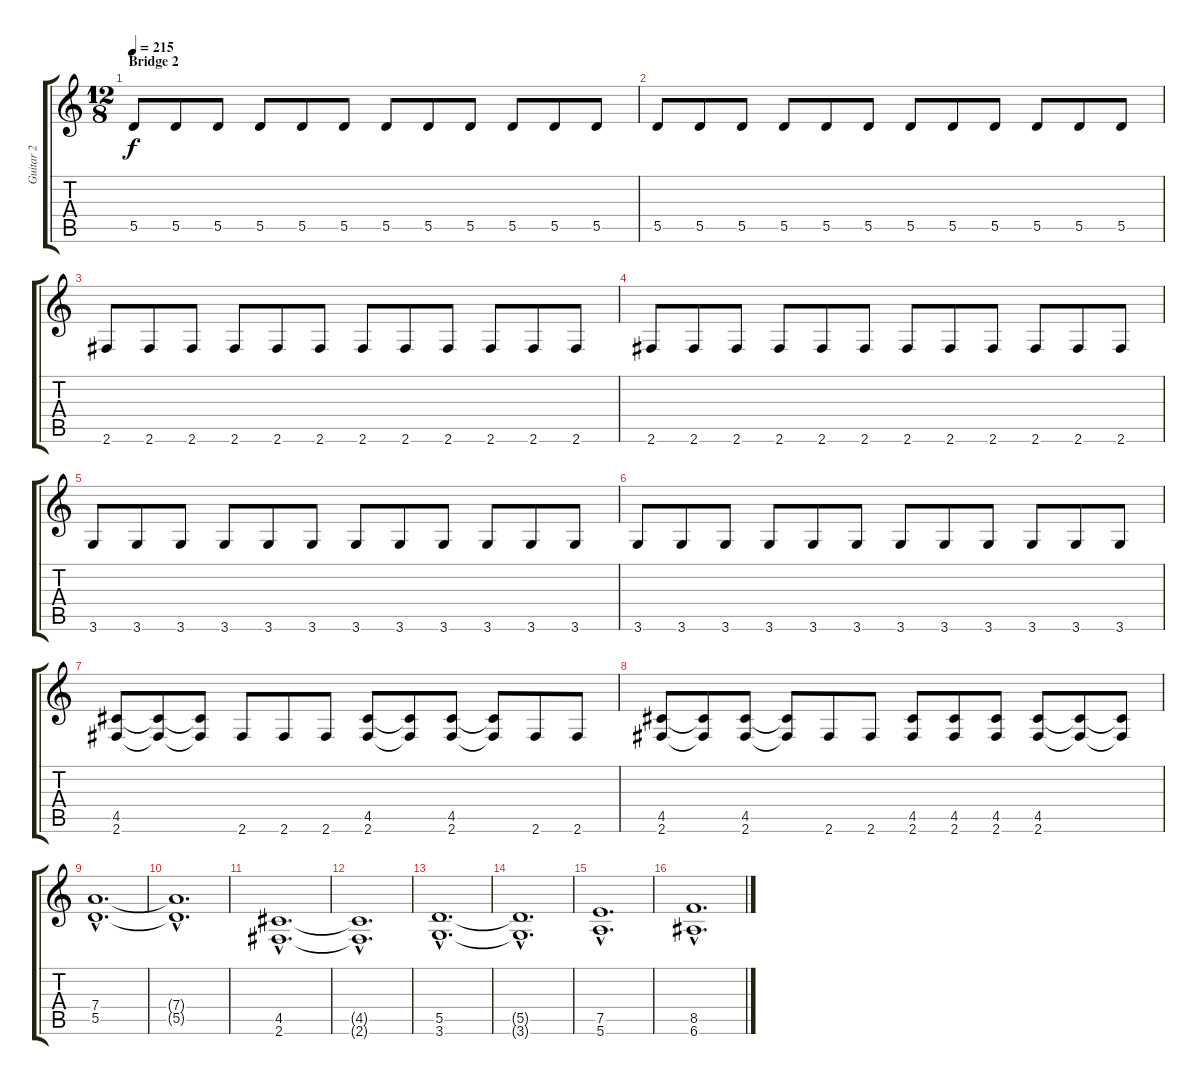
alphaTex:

\track ("Guitar 2" "Guitar 2") {instrument distortionguitar}
\staff {score tabs}
\tuning (E4 B3 G3 D3 A2 E2) {hide}
\ts (12 8)
\section ("" "Bridge 2")
\tempo 215
\clef g2
\ks c
5.5.8{dy f} 5.5.8 5.5.8 5.5.8 5.5.8 5.5.8 5.5.8 5.5.8 5.5.8 5.5.8 5.5.8 5.5.8 |
5.5.8 5.5.8 5.5.8 5.5.8 5.5.8 5.5.8 5.5.8 5.5.8 5.5.8 5.5.8 5.5.8 5.5.8 |
2.6.8 2.6.8 2.6.8 2.6.8 2.6.8 2.6.8 2.6.8 2.6.8 2.6.8 2.6.8 2.6.8 2.6.8 |
2.6.8 2.6.8 2.6.8 2.6.8 2.6.8 2.6.8 2.6.8 2.6.8 2.6.8 2.6.8 2.6.8 2.6.8 |
3.6.8 3.6.8 3.6.8 3.6.8 3.6.8 3.6.8 3.6.8 3.6.8 3.6.8 3.6.8 3.6.8 3.6.8 |
3.6.8 3.6.8 3.6.8 3.6.8 3.6.8 3.6.8 3.6.8 3.6.8 3.6.8 3.6.8 3.6.8 3.6.8 |
(4.5 2.6).8 (4.5{t} 2.6{t}).8 (4.5{t} 2.6{t}).8 2.6.8 2.6.8 2.6.8 (4.5 2.6).8 (4.5{t} 2.6{t}).8 (4.5 2.6).8 (4.5{t} 2.6{t}).8 2.6.8 2.6.8 |
(4.5 2.6).8 (4.5{t} 2.6{t}).8 (4.5 2.6).8 (4.5{t} 2.6{t}).8 2.6.8 2.6.8 (4.5 2.6).8 (4.5 2.6).8 (4.5 2.6).8 (4.5 2.6).8 (4.5{t} 2.6{t}).8 (4.5{t} 2.6{t}).8 |
(7.4{hac} 5.5{hac}).1{d} |
(7.4{hac t} 5.5{hac t}).1{d} |
(4.5{hac} 2.6{hac}).1{d} |
(4.5{hac t} 2.6{hac t}).1{d} |
(5.5{hac} 3.6{hac}).1{d} |
(5.5{hac t} 3.6{hac t}).1{d} |
(7.5{hac} 5.6{hac}).1{d} |
(8.5{hac} 6.6{hac}).1{d}
